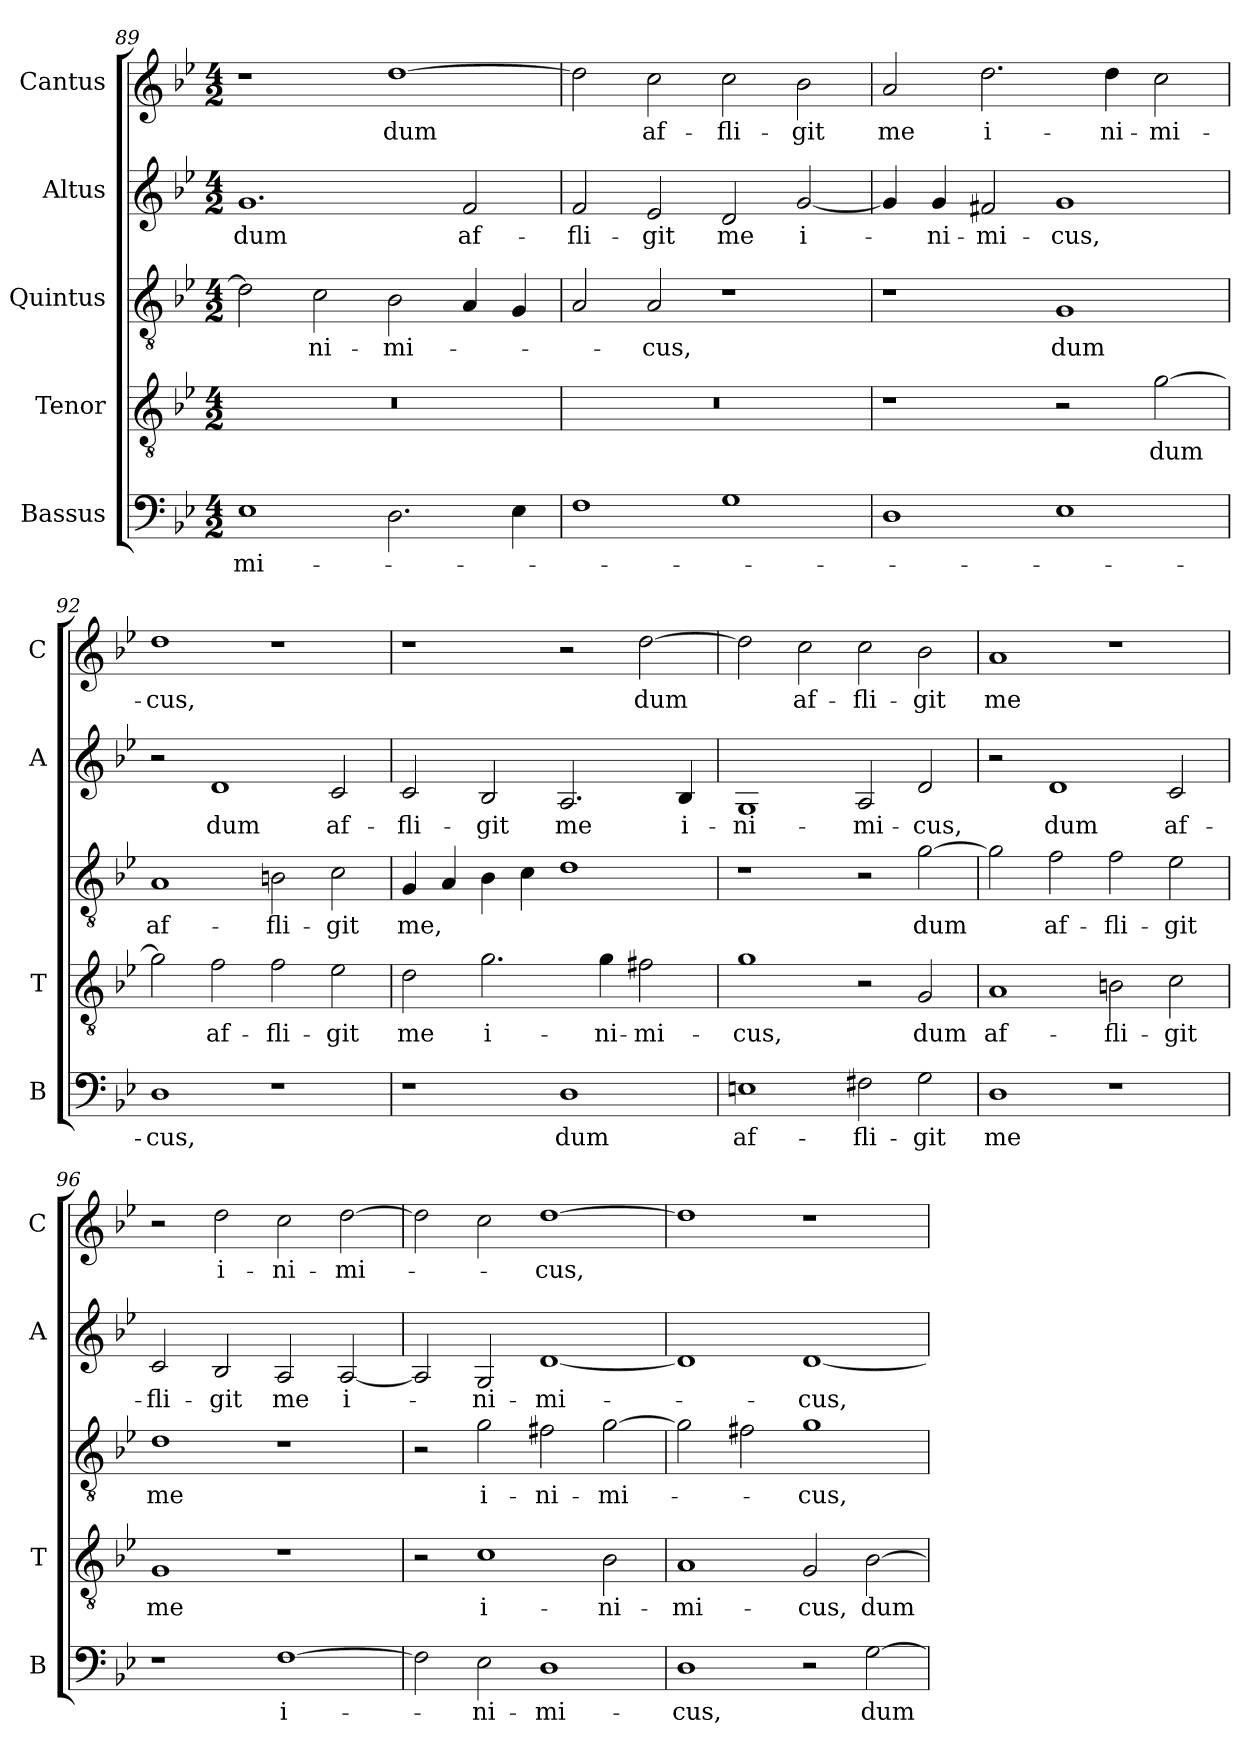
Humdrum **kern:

**kern	**text	**kern	**text	**kern	**text	**kern	**text	**kern	**text
*part5	*part5	*part4	*part4	*part3	*part3	*part2	*part2	*part1	*part1
*staff5	*staff5	*staff4	*staff4	*staff3	*staff3	*staff2	*staff2	*staff1	*staff1
*I"Bassus	*	*I"Tenor	*	*I"Quintus	*	*I"Altus	*	*I"Cantus	*
*I'B	*	*I'T	*	*	*	*I'A	*	*I'C	*
*clefF4	*	*clefGv2	*	*clefGv2	*	*clefG2	*	*clefG2	*
*k[b-e-]	*	*k[b-e-]	*	*k[b-e-]	*	*k[b-e-]	*	*k[b-e-]	*
*B-:	*	*B-:	*	*B-:	*	*B-:	*	*B-:	*
*M4/2	*	*M4/2	*	*M4/2	*	*M4/2	*	*M4/2	*
=89	=89	=89	=89	=89	=89	=89	=89	=89	=89
!	!LO:LY:b	!	!	!	!	!	!LO:LY:b	!	!
1E-	-mi-	0r	.	2d\]	.	1.g	dum	1r	.
!	!	!	!	!	!LO:LY:b	!	!	!	!
.	.	.	.	2c\	-ni-	.	.	.	.
!	!	!	!	!	!LO:LY:b	!	!	!	!LO:LY:b
2.D\	.	.	.	2B-\	-mi-	.	.	[1dd	dum
!	!	!	!	!	!	!	!LO:LY:b	!	!
.	.	.	.	4A/	.	2f/	af-	.	.
4E-\	.	.	.	4G/	.	.	.	.	.
=90	=90	=90	=90	=90	=90	=90	=90	=90	=90
!	!	!	!	!	!	!	!LO:LY:b	!	!
1F	.	0r	.	2A/	.	2f/	-fli-	2dd\]	.
!	!	!	!	!	!LO:LY:b	!	!LO:LY:b	!	!LO:LY:b
.	.	.	.	2A/	-cus,	2e-/	-git	2cc\	af-
!	!	!	!	!	!	!	!LO:LY:b	!	!LO:LY:b
1G	.	.	.	1r	.	2d/	me	2cc\	-fli-
!	!	!	!	!	!	!	!LO:LY:b	!	!LO:LY:b
.	.	.	.	.	.	[2g/	i-	2b-\	-git
!!LO:PB:g=z
=91	=91	=91	=91	=91	=91	=91	=91	=91	=91
!	!	!	!	!	!	!	!	!	!LO:LY:b
1D	.	1r	.	1r	.	4g/]	.	2a/	me
!	!	!	!	!	!	!	!LO:LY:b	!	!
.	.	.	.	.	.	4g/	-ni-	.	.
!	!	!	!	!	!	!	!LO:LY:b	!	!LO:LY:b
.	.	.	.	.	.	2f#X/	-mi-	2.dd\	i-
!	!	!	!	!	!LO:LY:b	!	!LO:LY:b	!	!
1E-	.	2r	.	1G	dum	1g	-cus,	.	.
!	!	!	!	!	!	!	!	!	!LO:LY:b
.	.	.	.	.	.	.	.	4dd\	-ni-
!	!	!	!LO:LY:b	!	!	!	!	!	!LO:LY:b
.	.	[2g\	dum	.	.	.	.	2cc\	-mi-
=92	=92	=92	=92	=92	=92	=92	=92	=92	=92
!	!LO:LY:b	!	!	!	!LO:LY:b	!	!	!	!LO:LY:b
1D	-cus,	2g\]	.	1A	af-	2r	.	1dd	-cus,
!	!	!	!LO:LY:b	!	!	!	!LO:LY:b	!	!
.	.	2f\	af-	.	.	1d	dum	.	.
!	!	!	!LO:LY:b	!	!LO:LY:b	!	!	!	!
1r	.	2f\	-fli-	2Bn\	-fli-	.	.	1r	.
!	!	!	!LO:LY:b	!	!LO:LY:b	!	!LO:LY:b	!	!
.	.	2e-\	-git	2c\	-git	2c/	af-	.	.
=93	=93	=93	=93	=93	=93	=93	=93	=93	=93
!	!	!	!LO:LY:b	!	!LO:LY:b	!	!LO:LY:b	!	!
1r	.	2d\	me	4G/	me,	2c/	-fli-	1r	.
.	.	.	.	4A/	.	.	.	.	.
!	!	!	!LO:LY:b	!	!	!	!LO:LY:b	!	!
.	.	2.g\	i-	4B-\	.	2B-/	-git	.	.
.	.	.	.	4c\	.	.	.	.	.
!	!LO:LY:b	!	!	!	!	!	!LO:LY:b	!	!
1D	dum	.	.	1d	.	2.A/	me	2r	.
!	!	!	!LO:LY:b	!	!	!	!	!	!
.	.	4g\	-ni-	.	.	.	.	.	.
!	!	!	!LO:LY:b	!	!	!	!	!	!LO:LY:b
.	.	2f#X\	-mi-	.	.	.	.	[2dd\	dum
!	!	!	!	!	!	!	!LO:LY:b	!	!
.	.	.	.	.	.	4B-/	i-	.	.
=94	=94	=94	=94	=94	=94	=94	=94	=94	=94
!	!LO:LY:b	!	!LO:LY:b	!	!	!	!LO:LY:b	!	!
1En	af-	1g	-cus,	1r	.	1G	-ni-	2dd\]	.
!	!	!	!	!	!	!	!	!	!LO:LY:b
.	.	.	.	.	.	.	.	2cc\	af-
!	!LO:LY:b	!	!	!	!	!	!LO:LY:b	!	!LO:LY:b
2F#X\	-fli-	2r	.	2r	.	2A/	-mi-	2cc\	-fli-
!	!LO:LY:b	!	!LO:LY:b	!	!LO:LY:b	!	!LO:LY:b	!	!LO:LY:b
2G\	-git	2G/	dum	[2g\	dum	2d/	-cus,	2b-\	-git
=95	=95	=95	=95	=95	=95	=95	=95	=95	=95
!	!LO:LY:b	!	!LO:LY:b	!	!	!	!	!	!LO:LY:b
1D	me	1A	af-	2g\]	.	2r	.	1a	me
!	!	!	!	!	!LO:LY:b	!	!LO:LY:b	!	!
.	.	.	.	2f\	af-	1d	dum	.	.
!	!	!	!LO:LY:b	!	!LO:LY:b	!	!	!	!
1r	.	2Bn\	-fli-	2f\	-fli-	.	.	1r	.
!	!	!	!LO:LY:b	!	!LO:LY:b	!	!LO:LY:b	!	!
.	.	2c\	-git	2e-\	-git	2c/	af-	.	.
!!LO:LB:g=z
=96	=96	=96	=96	=96	=96	=96	=96	=96	=96
!	!	!	!LO:LY:b	!	!LO:LY:b	!	!LO:LY:b	!	!
1r	.	1G	me	1d	me	2c/	-fli-	2r	.
!	!	!	!	!	!	!	!LO:LY:b	!	!LO:LY:b
.	.	.	.	.	.	2B-/	-git	2dd\	i-
!	!LO:LY:b	!	!	!	!	!	!LO:LY:b	!	!LO:LY:b
[1F	i-	1r	.	1r	.	2A/	me	2cc\	-ni-
!	!	!	!	!	!	!	!LO:LY:b	!	!LO:LY:b
.	.	.	.	.	.	[2A/	i-	[2dd\	-mi-
=97	=97	=97	=97	=97	=97	=97	=97	=97	=97
2F\]	.	2r	.	2r	.	2A/]	.	2dd\]	.
!	!LO:LY:b	!	!LO:LY:b	!	!LO:LY:b	!	!LO:LY:b	!	!
2E-\	-ni-	1c	i-	2g\	i-	2G/	-ni-	2cc\	.
!	!LO:LY:b	!	!	!	!LO:LY:b	!	!LO:LY:b	!	!LO:LY:b
1D	-mi-	.	.	2f#X\	-ni-	[1d	-mi-	[1dd	-cus,
!	!	!	!LO:LY:b	!	!LO:LY:b	!	!	!	!
.	.	2B-\	-ni-	[2g\	-mi-	.	.	.	.
=98	=98	=98	=98	=98	=98	=98	=98	=98	=98
!	!LO:LY:b	!	!LO:LY:b	!	!	!	!	!	!
1D	-cus,	1A	-mi-	2g\]	.	1d]	.	1dd]	.
.	.	.	.	2f#X\	.	.	.	.	.
!	!	!	!LO:LY:b	!	!LO:LY:b	!	!LO:LY:b	!	!
2r	.	2G/	-cus,	1g	-cus,	[1d	-cus,	1r	.
!	!LO:LY:b	!	!LO:LY:b	!	!	!	!	!	!
[2G\	dum	[2B-\	dum	.	.	.	.	.	.
=	=	=	=	=	=	=	=	=	=
*-	*-	*-	*-	*-	*-	*-	*-	*-	*-
